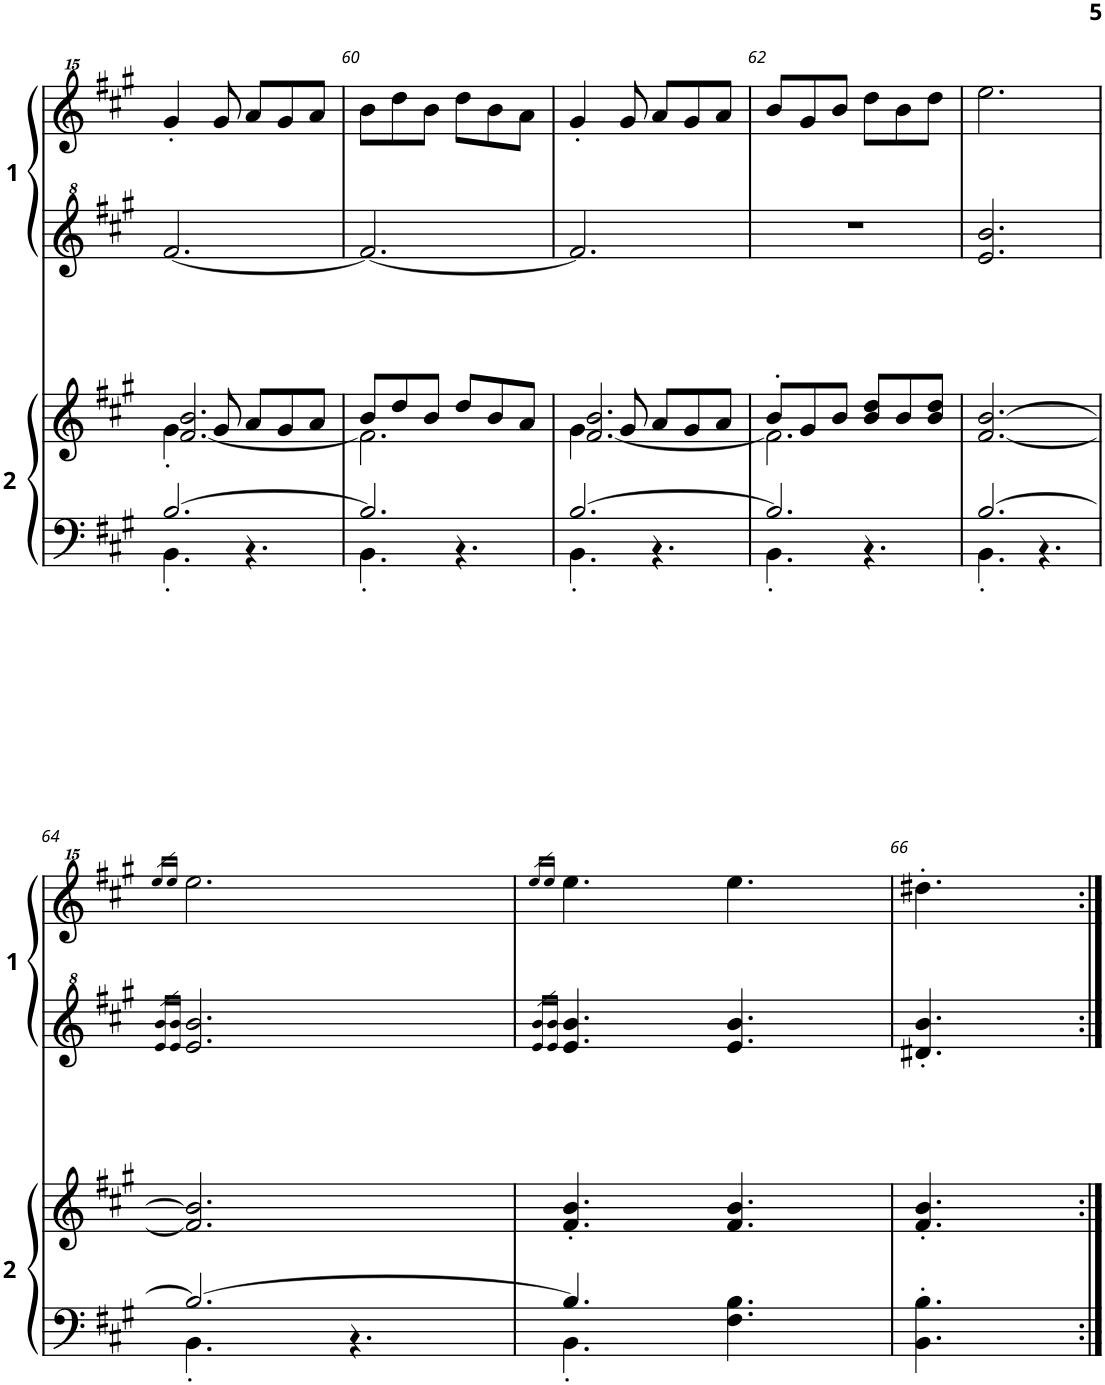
**kern	**kern	**kern	**kern
*part2	*part2	*part1	*part1
*staff4	*staff3	*staff2	*staff1
*I"Player 2	*	*I"Player 1	*
!!LO:PB:g=z
*clefF4	*clefG2	*clefG^2	*clefG^^2
*k[f#c#g#]	*k[f#c#g#]	*k[f#c#g#]	*k[f#c#g#]
*M6/8	*M6/8	*M6/8	*M6/8
=59	=59	=59	=59
*^	*^	*	*
[2.B/	4.BB'\	[<2.f#/ 2.b/	4g#'\	[2.ff#/	4ggg#'/
.	.	.	8g#/	.	8ggg#/
.	4.r	.	8a/L	.	8aaa/L
.	.	.	8g#/	.	8ggg#/
.	.	.	8a/J	.	8aaa/J
=60	=60	=60	=60	=60	=60
2.B/]	4.BB'\	8b/L	2.f#\]	2.ff#/_	8bbb\L
.	.	8dd/	.	.	8dddd\
.	.	8b/J	.	.	8bbb\J
.	4.r	8dd/L	.	.	8dddd\L
.	.	8b/	.	.	8bbb\
.	.	8a/J	.	.	8aaa\J
=61	=61	=61	=61	=61	=61
[2.B/	4.BB'\	[<2.f#/ 2.b/	4g#\	2.ff#/]	4ggg#'/
.	.	.	8g#/	.	8ggg#/
.	4.r	.	8a/L	.	8aaa/L
.	.	.	8g#/	.	8ggg#/
.	.	.	8a/J	.	8aaa/J
=62	=62	=62	=62	=62	=62
2.B/]	4.BB'\	8b'/L	2.f#\]	2.r	8bbb/L
.	.	8g#/	.	.	8ggg#/
.	.	8b/J	.	.	8bbb/J
.	4.r	8b/ 8dd/L	.	.	8dddd\L
.	.	8b/	.	.	8bbb\
.	.	8b/ 8dd/J	.	.	8dddd\J
*	*	*v	*v	*	*
=63	=63	=63	=63	=63
[2.B/	4.BB'\	[2.f#/ [2.b/	2.ee/ 2.bb/	2.eeee\
.	4.r	.	.	.
!!LO:LB:g=z
=64	=64	=64	=64	=64
.	.	.	16qee/ 16qbb/LL	16qeeee/LL
.	.	.	16qee/ 16qbb/JJ	16qeeee/JJ
2.B/_	4.BB'\	2.f#/] 2.b/]	2.ee/ 2.bb/	2.eeee\
.	4.r	.	.	.
=65	=65	=65	=65	=65
.	.	.	16qee/ 16qbb/LL	16qeeee/LL
.	.	.	16qee/ 16qbb/JJ	16qeeee/JJ
4.B/]	4.BB'\	4.f#/' 4.b/'	4.ee/ 4.bb/	4.eeee\
4.F#\ 4.B\	4.ryy	4.f#/ 4.b/	4.ee/ 4.bb/	4.eeee\
*v	*v	*	*	*
=66	=66	=66	=66
4.BB\' 4.B\'	4.f#/' 4.b/'	4.dd#X/' 4.bb/'	4.dddd#X'\
=:|!	=:|!	=:|!	=:|!
*-	*-	*-	*-
